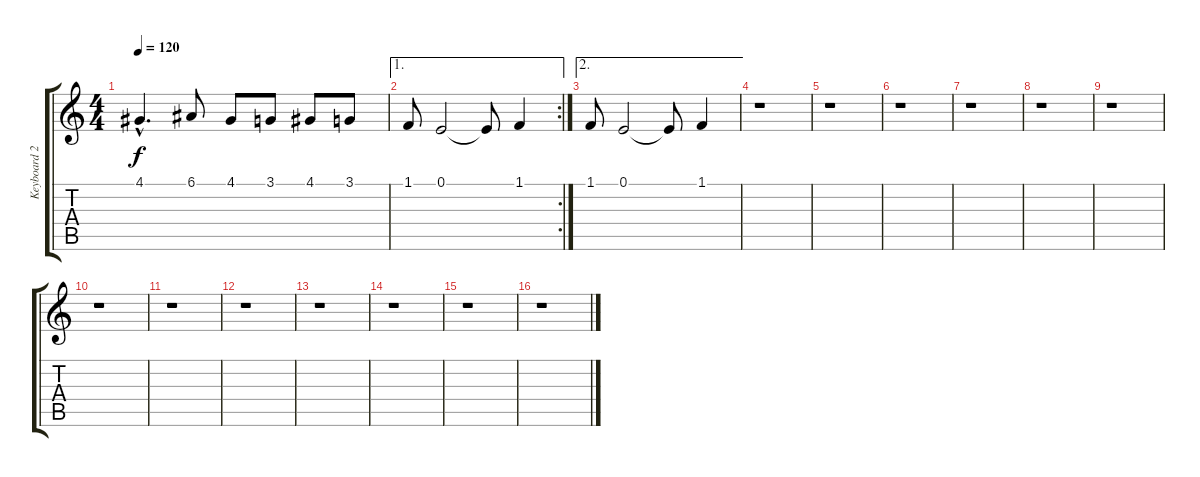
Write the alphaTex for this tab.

\track ("Keyboard 2" "Keyboard 2") {instrument choiraahs}
\staff {score tabs}
\tuning (E4 B3 G3 D3 A2 D2) {hide}
\ts (4 4)
\tempo 120
\clef g2
\ks c
4.1{hac}.4{d dy f} 6.1.8 4.1.8 3.1.8 4.1.8 3.1.8 |
\ae 1
\rc 2
1.1.8 0.1.2 0.1{t}.8 1.1.4 |
\ae 2
1.1.8 0.1.2 0.1{t}.8 1.1.4 |
r.1 |
r.1 |
r.1 |
r.1 |
r.1 |
r.1 |
r.1 |
r.1 |
r.1 |
r.1 |
r.1 |
r.1 |
r.1
